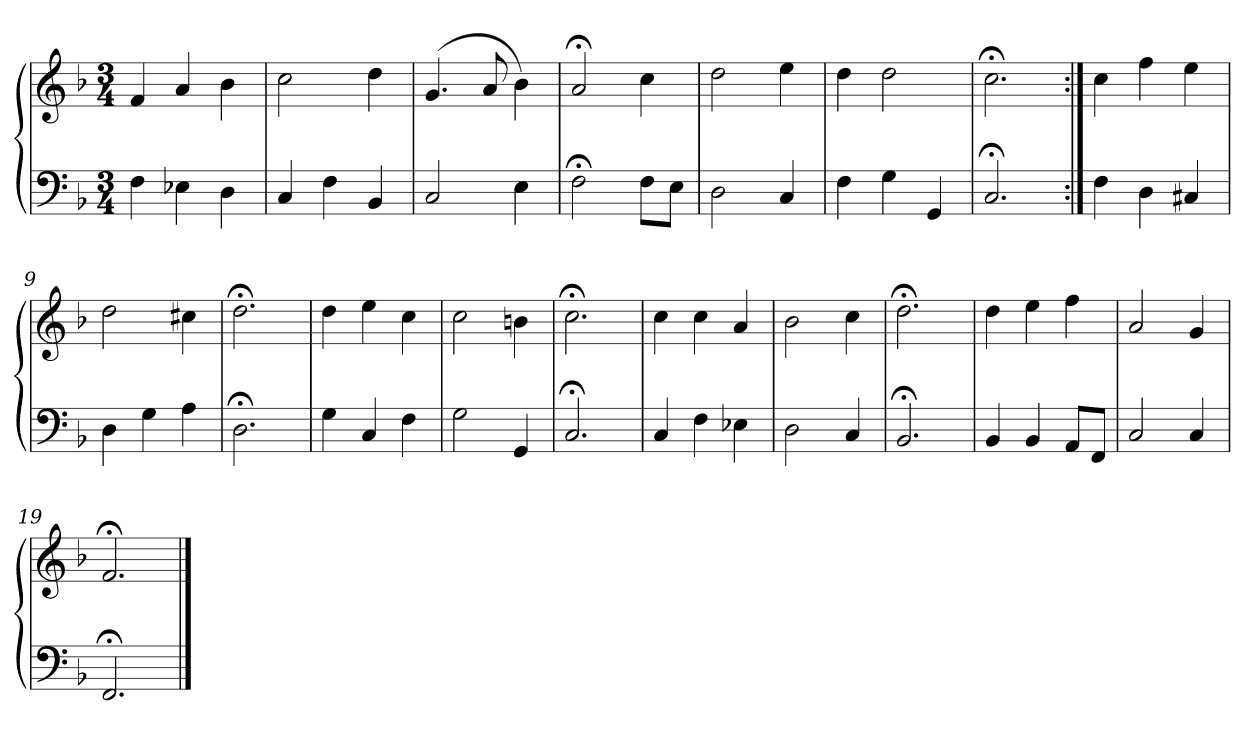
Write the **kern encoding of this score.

**kern	**kern
*part1	*part1
*staff2	*staff1
*clefF4	*clefG2
*k[b-]	*k[b-]
*M3/4	*M3/4
=1	=1
4F	4f
4E-X	4a
4D	4b-
=2	=2
4C	2cc
4F	.
4BB-	4dd
=3	=3
2C	(4.g
.	8a
4E	4b-)
=4	=4
2F;<	2a;<
8FL	4cc
8EJ	.
=5	=5
2D	2dd
4C	4ee
=6	=6
4F	4dd
4G	2dd
4GG	.
=7	=7
2.C;<	2.cc;<
=8:|!	=8:|!
4F	4cc
4D	4ff
4C#X	4ee
=9	=9
4D	2dd
4G	.
4A	4cc#X
!!LO:LB:g=z
=10	=10
2.D;<	2.dd;<
=11	=11
4G	4dd
4C	4ee
4F	4cc
=12	=12
2G	2cc
4GG	4bn
=13	=13
2.C;<	2.cc;<
=14	=14
4C	4cc
4F	4cc
4E-X	4a
=15	=15
2D	2b-
4C	4cc
=16	=16
2.BB-;<	2.dd;<
=17	=17
4BB-	4dd
4BB-	4ee
8AAL	4ff
8FFJ	.
=18	=18
2C	2a
4C	4g
=19	=19
2.FF;<	2.f;<
==	==
*-	*-
